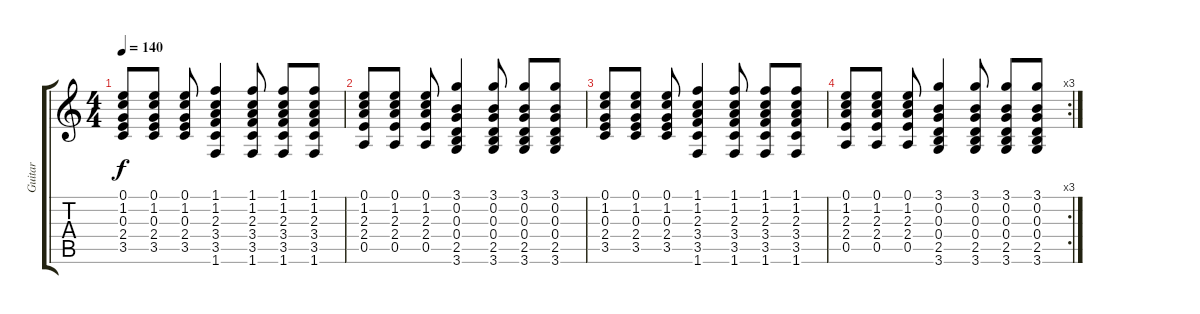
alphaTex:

\track ("Guitar" "Guitar") {instrument acousticguitarnylon}
\staff {score tabs}
\tuning (E4 B3 G3 D3 A2 E2) {hide}
\ts (4 4)
\tempo 140
\clef g2
\ks c
(0.1 1.2 0.3 2.4 3.5).8{dy f} (0.1 1.2 0.3 2.4 3.5).8 (0.1 1.2 0.3 2.4 3.5).8 (1.1 1.2 2.3 3.4 3.5 1.6).4 (1.1 1.2 2.3 3.4 3.5 1.6).8 (1.1 1.2 2.3 3.4 3.5 1.6).8 (1.1 1.2 2.3 3.4 3.5 1.6).8 |
(0.1 1.2 2.3 2.4 0.5).8 (0.1 1.2 2.3 2.4 0.5).8 (0.1 1.2 2.3 2.4 0.5).8 (3.1 0.2 0.3 0.4 2.5 3.6).4 (3.1 0.2 0.3 0.4 2.5 3.6).8 (3.1 0.2 0.3 0.4 2.5 3.6).8 (3.1 0.2 0.3 0.4 2.5 3.6).8 |
(0.1 1.2 0.3 2.4 3.5).8 (0.1 1.2 0.3 2.4 3.5).8 (0.1 1.2 0.3 2.4 3.5).8 (1.1 1.2 2.3 3.4 3.5 1.6).4 (1.1 1.2 2.3 3.4 3.5 1.6).8 (1.1 1.2 2.3 3.4 3.5 1.6).8 (1.1 1.2 2.3 3.4 3.5 1.6).8 |
\rc 3
(0.1 1.2 2.3 2.4 0.5).8 (0.1 1.2 2.3 2.4 0.5).8 (0.1 1.2 2.3 2.4 0.5).8 (3.1 0.2 0.3 0.4 2.5 3.6).4 (3.1 0.2 0.3 0.4 2.5 3.6).8 (3.1 0.2 0.3 0.4 2.5 3.6).8 (3.1 0.2 0.3 0.4 2.5 3.6).8
